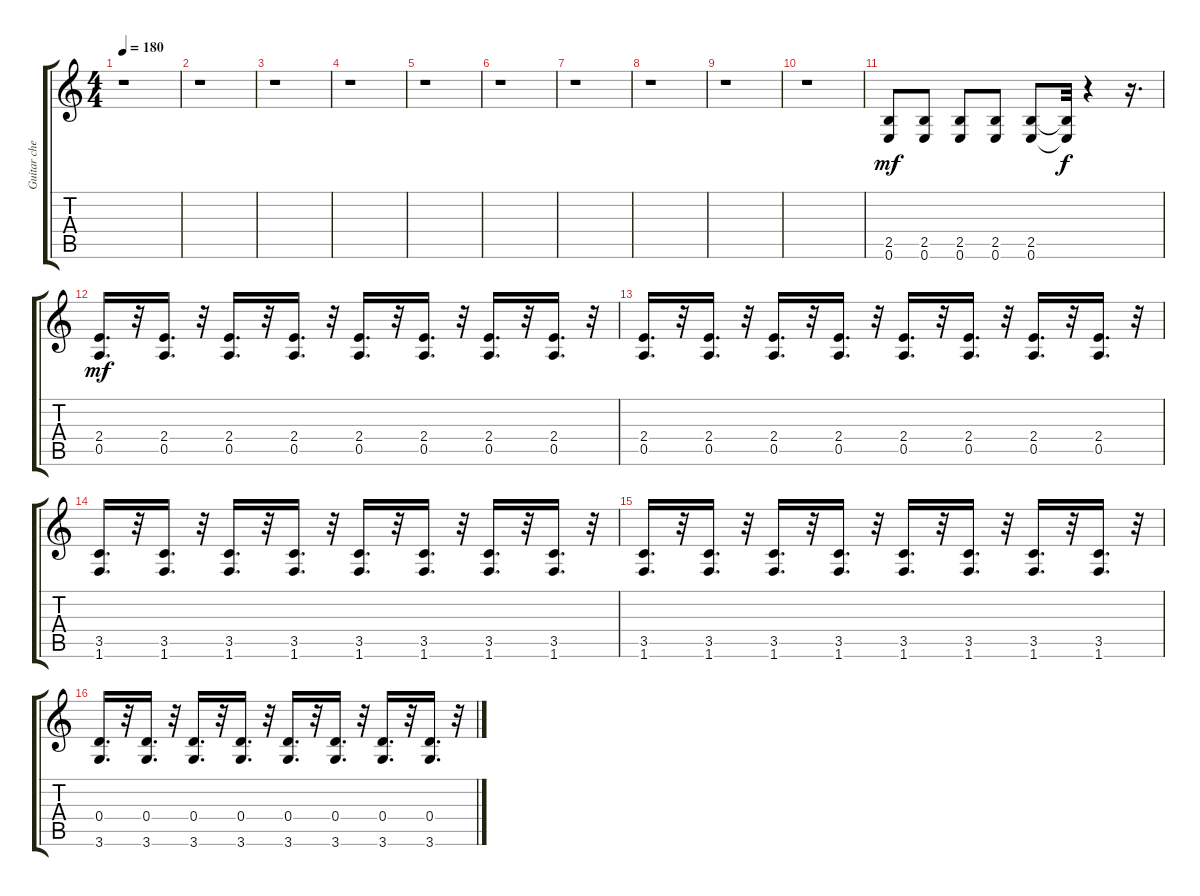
\track ("Guitar ches" "Guitar che") {instrument overdrivenguitar}
\staff {score tabs}
\tuning (E4 B3 G3 D3 A2 E2) {hide}
\ts (4 4)
\tempo 180
\clef g2
\ks c
r.1{dy mf} |
r.1 |
r.1 |
r.1 |
r.1 |
r.1 |
r.1 |
r.1 |
r.1 |
r.1 |
(2.5 0.6).8 (2.5 0.6).8 (2.5 0.6).8 (2.5 0.6).8 (2.5 0.6).8 (2.5{t} 0.6{t}).32{dy f} r.4 r.16{d} |
(2.4 0.5).16{d dy mf} r.32 (2.4 0.5).16{d} r.32 (2.4 0.5).16{d} r.32 (2.4 0.5).16{d} r.32 (2.4 0.5).16{d} r.32 (2.4 0.5).16{d} r.32 (2.4 0.5).16{d} r.32 (2.4 0.5).16{d} r.32 |
(2.4 0.5).16{d} r.32 (2.4 0.5).16{d} r.32 (2.4 0.5).16{d} r.32 (2.4 0.5).16{d} r.32 (2.4 0.5).16{d} r.32 (2.4 0.5).16{d} r.32 (2.4 0.5).16{d} r.32 (2.4 0.5).16{d} r.32 |
(3.5 1.6).16{d} r.32 (3.5 1.6).16{d} r.32 (3.5 1.6).16{d} r.32 (3.5 1.6).16{d} r.32 (3.5 1.6).16{d} r.32 (3.5 1.6).16{d} r.32 (3.5 1.6).16{d} r.32 (3.5 1.6).16{d} r.32 |
(3.5 1.6).16{d} r.32 (3.5 1.6).16{d} r.32 (3.5 1.6).16{d} r.32 (3.5 1.6).16{d} r.32 (3.5 1.6).16{d} r.32 (3.5 1.6).16{d} r.32 (3.5 1.6).16{d} r.32 (3.5 1.6).16{d} r.32 |
(0.4 3.6).16{d} r.32 (0.4 3.6).16{d} r.32 (0.4 3.6).16{d} r.32 (0.4 3.6).16{d} r.32 (0.4 3.6).16{d} r.32 (0.4 3.6).16{d} r.32 (0.4 3.6).16{d} r.32 (0.4 3.6).16{d} r.32
